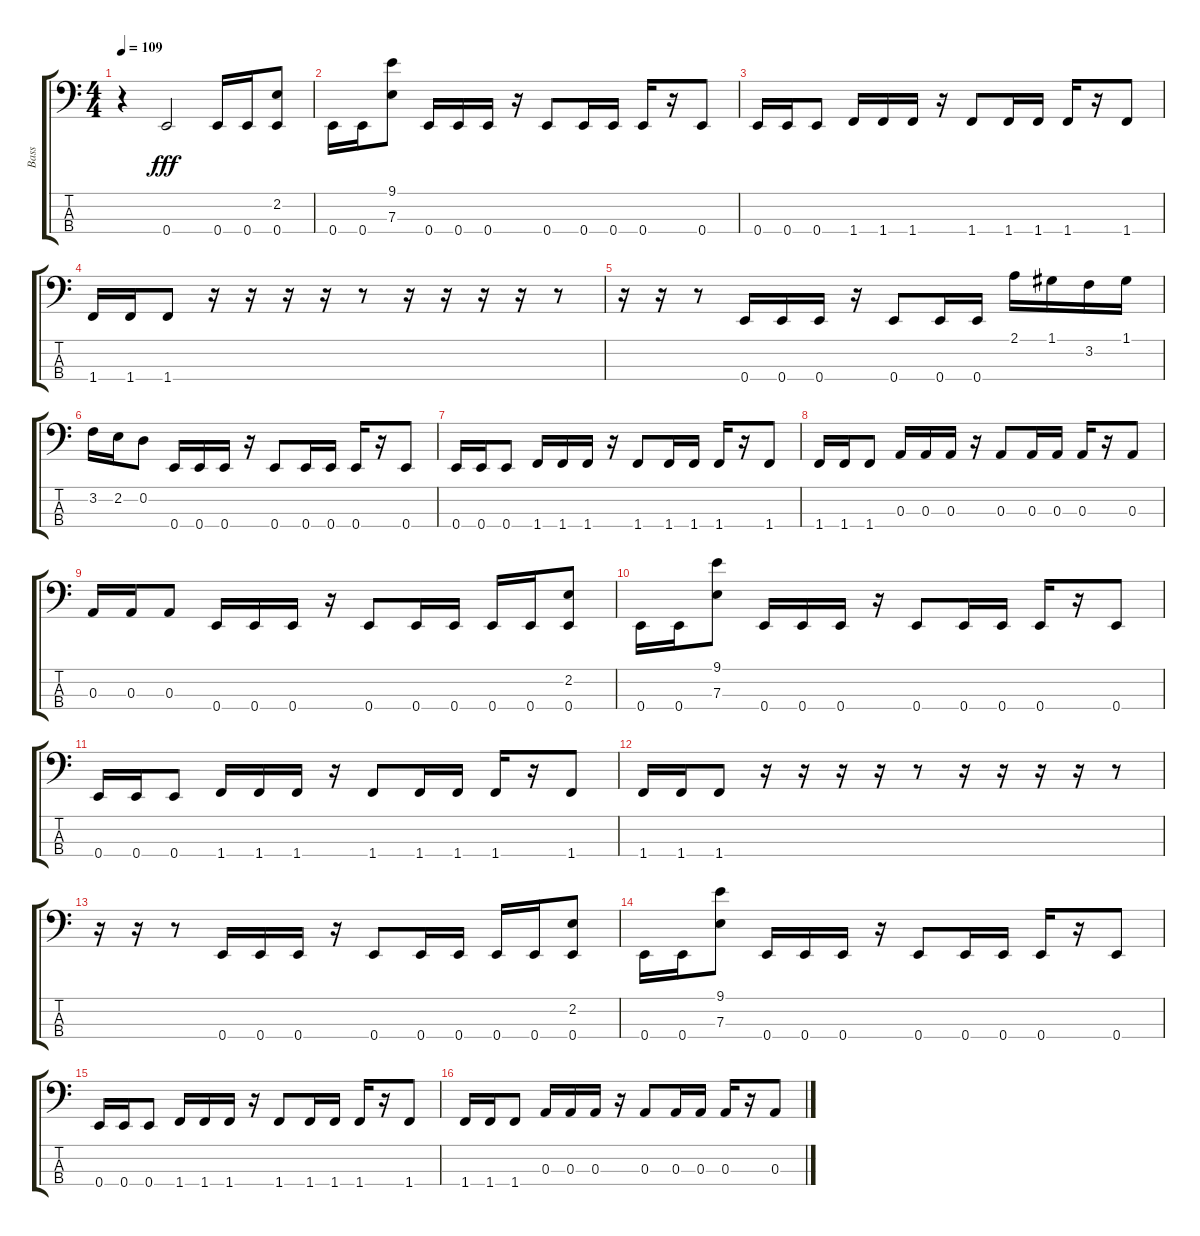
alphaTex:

\track ("Bass" "Bass") {instrument electricbassfinger}
\staff {score tabs}
\tuning (G2 D2 A1 E1) {hide}
\ts (4 4)
\tempo 109
\clef f4
\ks c
r.4{dy fff} 0.4.2 0.4.16 0.4.16 (2.2 0.4).8 |
0.4.16 0.4.16 (9.1 7.3).8 0.4.16 0.4.16 0.4.16 r.16 0.4.8 0.4.16 0.4.16 0.4.16 r.16 0.4.8 |
0.4.16 0.4.16 0.4.8 1.4.16 1.4.16 1.4.16 r.16 1.4.8 1.4.16 1.4.16 1.4.16 r.16 1.4.8 |
1.4.16 1.4.16 1.4.8 r.16 r.16 r.16 r.16 r.8 r.16 r.16 r.16 r.16 r.8 |
r.16 r.16 r.8 0.4.16 0.4.16 0.4.16 r.16 0.4.8 0.4.16 0.4.16 2.1.16 1.1.16 3.2.16 1.1.16 |
3.2.16 2.2.16 0.2.8 0.4.16 0.4.16 0.4.16 r.16 0.4.8 0.4.16 0.4.16 0.4.16 r.16 0.4.8 |
0.4.16 0.4.16 0.4.8 1.4.16 1.4.16 1.4.16 r.16 1.4.8 1.4.16 1.4.16 1.4.16 r.16 1.4.8 |
1.4.16 1.4.16 1.4.8 0.3.16 0.3.16 0.3.16 r.16 0.3.8 0.3.16 0.3.16 0.3.16 r.16 0.3.8 |
0.3.16 0.3.16 0.3.8 0.4.16 0.4.16 0.4.16 r.16 0.4.8 0.4.16 0.4.16 0.4.16 0.4.16 (2.2 0.4).8 |
0.4.16 0.4.16 (9.1 7.3).8 0.4.16 0.4.16 0.4.16 r.16 0.4.8 0.4.16 0.4.16 0.4.16 r.16 0.4.8 |
0.4.16 0.4.16 0.4.8 1.4.16 1.4.16 1.4.16 r.16 1.4.8 1.4.16 1.4.16 1.4.16 r.16 1.4.8 |
1.4.16 1.4.16 1.4.8 r.16 r.16 r.16 r.16 r.8 r.16 r.16 r.16 r.16 r.8 |
r.16 r.16 r.8 0.4.16 0.4.16 0.4.16 r.16 0.4.8 0.4.16 0.4.16 0.4.16 0.4.16 (2.2 0.4).8 |
0.4.16 0.4.16 (9.1 7.3).8 0.4.16 0.4.16 0.4.16 r.16 0.4.8 0.4.16 0.4.16 0.4.16 r.16 0.4.8 |
0.4.16 0.4.16 0.4.8 1.4.16 1.4.16 1.4.16 r.16 1.4.8 1.4.16 1.4.16 1.4.16 r.16 1.4.8 |
1.4.16 1.4.16 1.4.8 0.3.16 0.3.16 0.3.16 r.16 0.3.8 0.3.16 0.3.16 0.3.16 r.16 0.3.8
